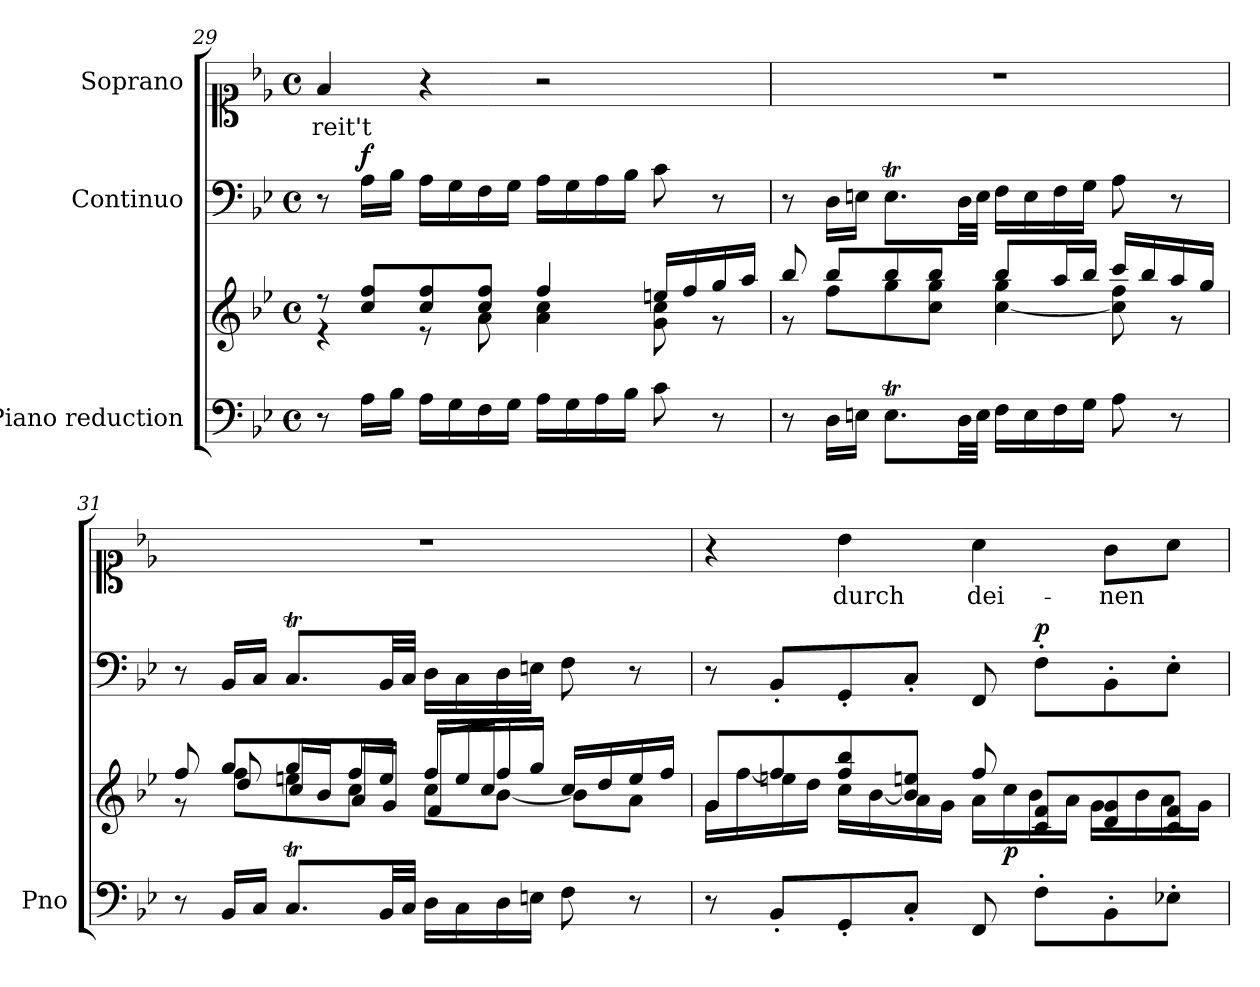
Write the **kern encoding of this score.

**kern	**kern	**dynam	**kern	**dynam	**kern	**text
*part3	*part3	*part3	*part2	*part2	*part1	*part1
*staff4	*staff3	*staff3/4	*staff2	*staff2	*staff1	*staff1
*I"Piano reduction	*	*	*I"Continuo	*	*I"Soprano	*
*I'Pno	*	*	*	*	*	*
*clefF4	*clefG2	*	*clefF4	*	*clefC1	*
*k[b-e-]	*k[b-e-]	*	*k[b-e-]	*	*k[b-e-]	*
*M4/4	*M4/4	*	*M4/4	*	*M4/4	*
*met(c)	*met(c)	*	*met(c)	*	*met(c)	*
=29	=29	=29	=29	=29	=29	=29
*	*^	*	*	*	*	*
!	!	!	!	!	!	!	!LO:LY:b
8r	8r	4r	.	8r	.	4f/	-reit't
!	!	!	!	!	!LO:DY:a	!	!
16A\LL	8cc/ 8ff/L	.	.	16A\LL	f	.	.
16B-\JJ	.	.	.	16B-\JJ	.	.	.
16A\LL	8cc/ 8ff/	8r	.	16A\LL	.	4r	.
16G\	.	.	.	16G\	.	.	.
16F\	8cc/ 8ff/J	8a\	.	16F\	.	.	.
16G\JJ	.	.	.	16G\JJ	.	.	.
16A\LL	4ff/	4a\ 4cc\	.	16A\LL	.	2r	.
16G\	.	.	.	16G\	.	.	.
16A\	.	.	.	16A\	.	.	.
16B-\JJ	.	.	.	16B-\JJ	.	.	.
8c\	16een/LL	8g\ 8cc\	.	8c\	.	.	.
.	16ff/	.	.	.	.	.	.
8r	16gg/	8r	.	8r	.	.	.
.	16aa/JJ	.	.	.	.	.	.
=30	=30	=30	=30	=30	=30	=30	=30
8r	8bb-/	8r	.	8r	.	1r	.
16D\LL	8bb-/L	8ff\L	.	16D\LL	.	.	.
16En\JJ	.	.	.	16En\JJ	.	.	.
8.Et\L	8bb-/	8gg\	.	8.Et\L	.	.	.
.	8bb-/J	8cc\ 8gg\J	.	.	.	.	.
32D\LL	.	.	.	32D\LL	.	.	.
32E\JJJ	.	.	.	32E\JJJ	.	.	.
16F\LL	8bb-/L	[4cc\ 4gg\	.	16F\LL	.	.	.
16E\	.	.	.	16E\	.	.	.
16F\	16aa/L	.	.	16F\	.	.	.
16G\JJ	16bb-/JJ	.	.	16G\JJ	.	.	.
8A\	16ccc/LL	8cc\] 8ff\	.	8A\	.	.	.
.	16bb-/	.	.	.	.	.	.
8r	16aa/	8r	.	8r	.	.	.
.	16gg/JJ	.	.	.	.	.	.
!!LO:LB:g=z
=31	=31	=31	=31	=31	=31	=31	=31
*	*	*^	*	*	*	*	*
8r	8ff/	8r	8ryy	.	8r	.	1r	.
16BB-/LL	8gg/L	8ff\L	8dd/	.	16BB-/LL	.	.	.
16C/JJ	.	.	.	.	16C/JJ	.	.	.
8.CT/L	8gg/	8een\	16cc/LL	.	8.CT/L	.	.	.
.	.	.	16b-/JJ	.	.	.	.	.
.	16ff/L	8cc\J	16a/LL	.	.	.	.	.
32BB-/LL	16ee/JJ	.	16g/JJ	.	32BB-/LL	.	.	.
32C/JJJ	.	.	.	.	32C/JJJ	.	.	.
16D\LL	16ff/LL	8cc\L	8f/L	.	16D\LL	.	.	.
16C\	16ee/	.	.	.	16C\	.	.	.
16D\	16ff/	[8b-\J	8cc/J	.	16D\	.	.	.
16En\JJ	16gg/JJ	.	.	.	16En\JJ	.	.	.
8F\	16cc/LL	8b-\L]	4ryy	.	8F\	.	.	.
.	16dd/	.	.	.	.	.	.	.
8r	16ee/	8a\J	.	.	8r	.	.	.
.	16ff/JJ	.	.	.	.	.	.	.
*	*	*v	*v	*	*	*	*	*
=32	=32	=32	=32	=32	=32	=32	=32
8r	8g/L	16g\LL	.	8r	.	4r	.
.	.	[16ff\	.	.	.	.	.
8BB-'/L	8ff/]	16een\	.	8BB-'/L	.	.	.
.	.	16dd\JJ	.	.	.	.	.
!	!	!	!	!	!	!	!LO:LY:b
8GG'/	8ff/ 8bb-/	16cc\LL	.	8GG'/	.	4b-\	durch
.	.	[16b-\	.	.	.	.	.
8C'/J	8b-/] 8een/J	16a\	.	8C'/J	.	.	.
.	.	16g\JJ	.	.	.	.	.
!	!	!	!	!	!	!	!LO:LY:b
8FF/	8ff/	16a\LL	.	8FF/	.	4a\	dei-
!	!	!	!LO:DY:b	!	!	!	!
.	.	16cc\	p	.	.	.	.
!	!	!	!	!	!LO:DY:a	!	!
8F'\L	8c/ 8f/L	16b-\	.	8F'\L	p	.	.
.	.	16a\JJ	.	.	.	.	.
!	!	!	!	!	!	!	!LO:LY:b
8BB-'\	8d/ 8g/	16g\LL	.	8BB-'\	.	8g\L	-nen
.	.	16b-\	.	.	.	.	.
8E-X'\J	8c/ 8f/J	16a\	.	8E-'\J	.	8a\J	.
.	.	16g\JJ	.	.	.	.	.
*	*v	*v	*	*	*	*	*
=	=	=	=	=	=	=
*-	*-	*-	*-	*-	*-	*-
